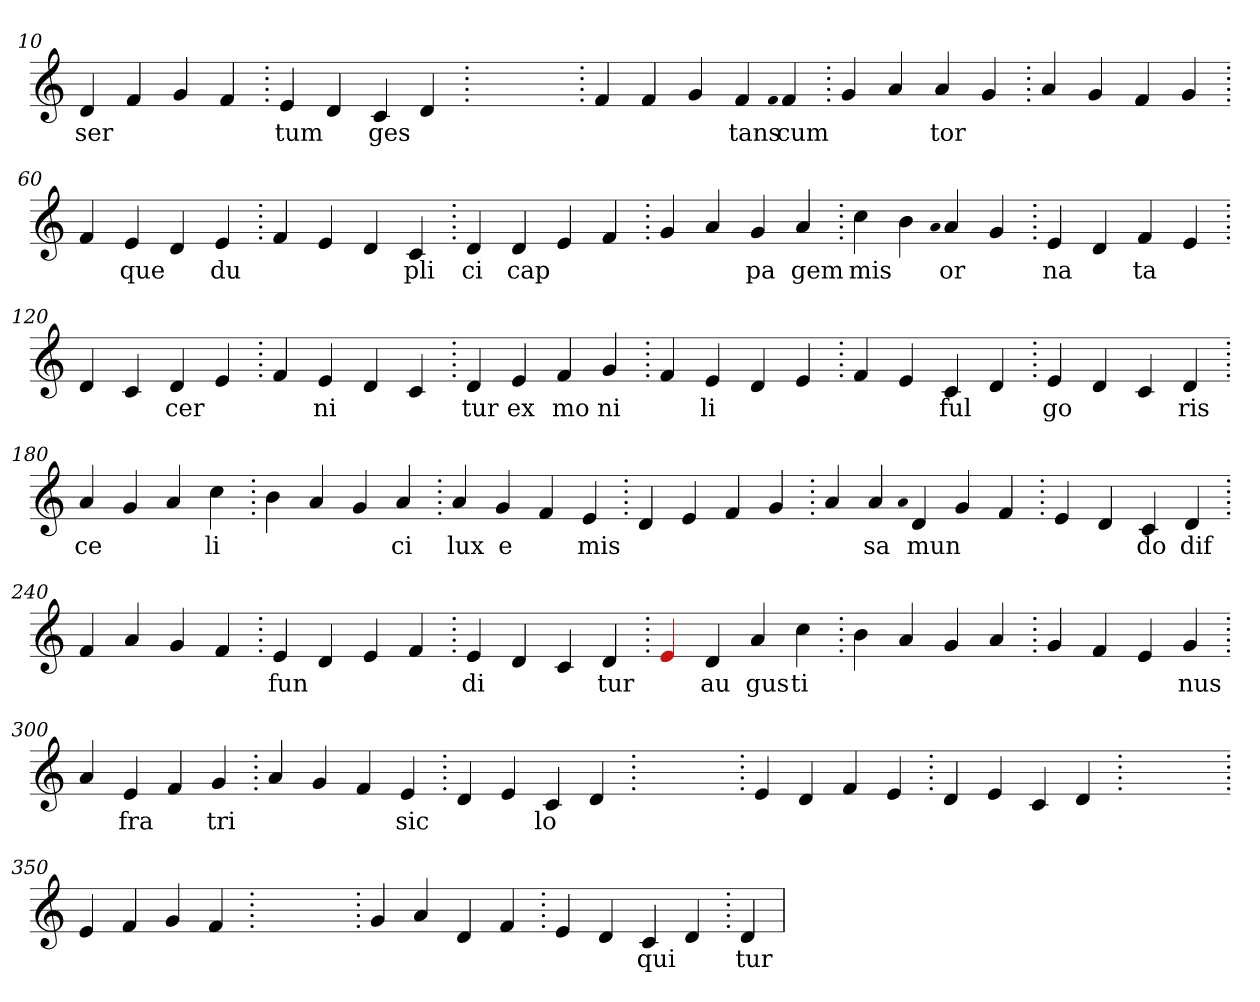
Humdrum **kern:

**kern	**text
*part1	*part1
*staff1	*staff1
*clefG2	*
=10.	=10.
4d	ser
4f	.
4g	.
4f	.
=20.	=20.
4e	tum
4d	.
4c	ges
4d	.
=30.	=30.
1ryy	.
=30.	=30.
4f	.
4f	.
4g	.
4f	tans
qqf	.
4f	cum
=40.	=40.
4g	.
4a	.
4a	tor
4g	.
=50.	=50.
4a	.
4g	.
4f	.
4g	.
=60.	=60.
4f	.
4e	que
4d	.
4e	du
=70.	=70.
4f	.
4e	.
4d	.
4c	pli
=80.	=80.
4d	ci
4d	cap
4e	.
4f	.
=90.	=90.
4g	.
4a	.
4g	pa
4a	gem
=100.	=100.
4cc	mis
4b	.
qqa	.
4a	or
4g	.
=110.	=110.
4e	na
4d	.
4f	ta
4e	.
=120.	=120.
4d	.
4c	.
4d	cer
4e	.
=130.	=130.
4f	.
4e	ni
4d	.
4c	.
=140.	=140.
4d	tur
4e	ex
4f	mo
4g	ni
=150.	=150.
4f	.
4e	li
4d	.
4e	.
=160.	=160.
4f	.
4e	.
4c	ful
4d	.
=170.	=170.
4e	go
4d	.
4c	.
4d	ris
=180.	=180.
4a	ce
4g	.
4a	.
4cc	li
=190.	=190.
4b	.
4a	.
4g	.
4a	ci
=200.	=200.
4a	lux
4g	e
4f	.
4e	mis
=210.	=210.
4d	.
4e	.
4f	.
4g	.
=220.	=220.
4a	.
4a	sa
qqa	.
4d	mun
4g	.
4f	.
=230.	=230.
4e	.
4d	.
4c	do
4d	dif
=240.	=240.
4f	.
4a	.
4g	.
4f	.
=250.	=250.
4e	fun
4d	.
4e	.
4f	.
=260.	=260.
4e	di
4d	.
4c	.
4d	tur
=270.	=270.
4Re	.
4d	au
4a	gus
4cc	ti
=280.	=280.
4b	.
4a	.
4g	.
4a	.
=290.	=290.
4g	.
4f	.
4e	.
4g	nus
=300.	=300.
4a	.
4e	fra
4f	.
4g	tri
=310.	=310.
4a	.
4g	.
4f	.
4e	sic
=320.	=320.
4d	.
4e	.
4c	lo
4d	.
=330.	=330.
1ryy	.
=330.	=330.
4e	.
4d	.
4f	.
4e	.
=340.	=340.
4d	.
4e	.
4c	.
4d	.
=350.	=350.
1ryy	.
=350.	=350.
4e	.
4f	.
4g	.
4f	.
=360.	=360.
1ryy	.
=360.	=360.
4g	.
4a	.
4d	.
4f	.
=370.	=370.
4e	.
4d	.
4c	qui
4d	.
=380.	=380.
4d	tur
=	=
*-	*-
